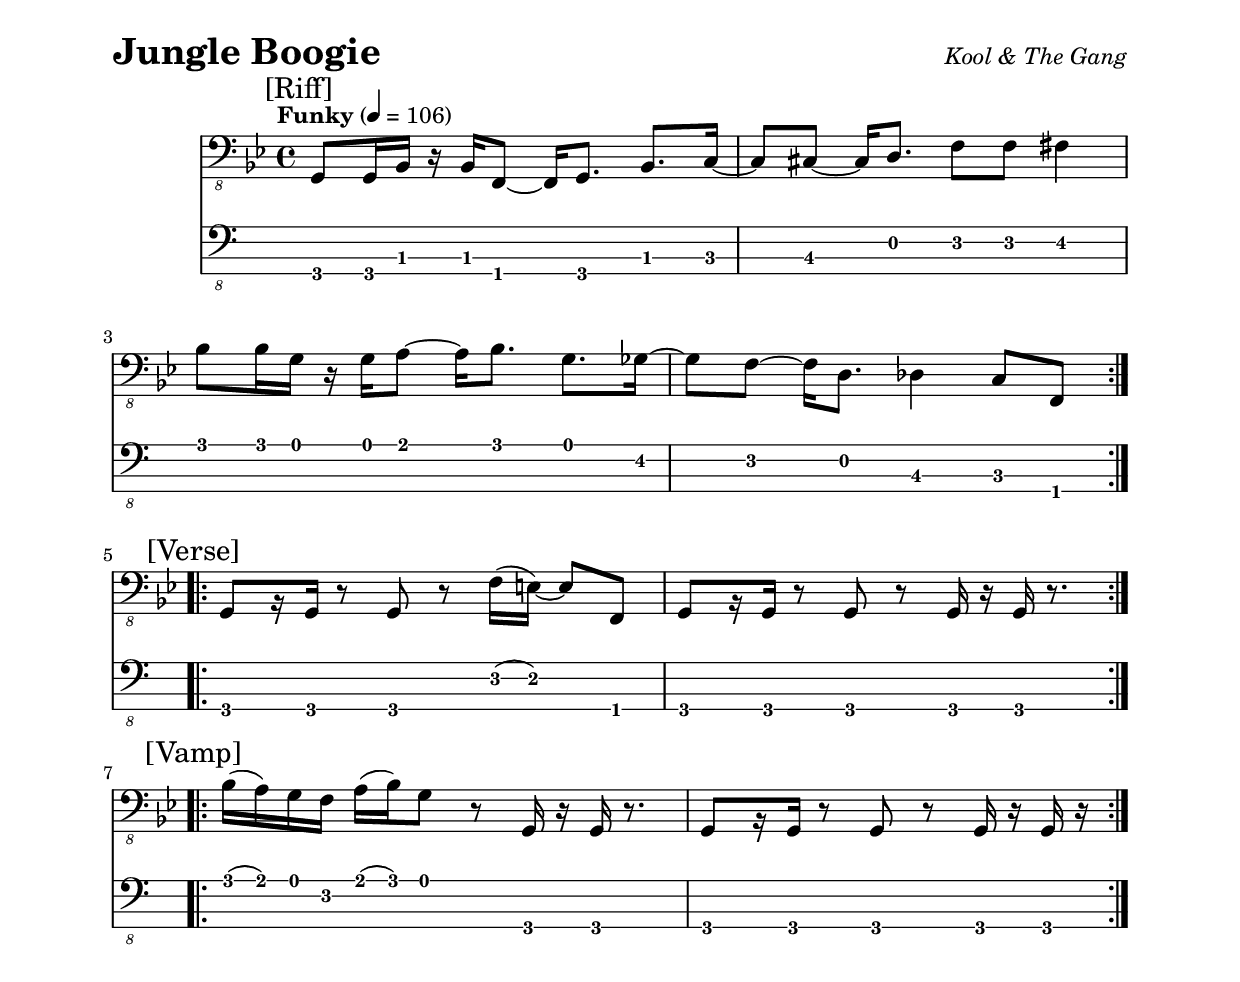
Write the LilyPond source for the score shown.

% LilyBin

\version "2.20.0"
\include "english.ly"

\header {
  piece = \markup { \fontsize #4 \bold "Jungle Boogie" }
  opus = \markup { \italic "Kool & The Gang" }
}

\paper { 
  left-margin = 0.75\in
  right-margin = 0.75\in
  top-margin = 1\in
  bottom-margin = 1\in
}

global = {
  \tempo "Funky" 4 = 106
  \time 4/4
  % \compressFullBarRests
  % \override MultiMeasureRest.expand-limit = #2
}

my_notes = \relative c {
  \clef "bass_8"
  \key bf \major
  
  %% Riff
  \repeat volta 4 {
  \mark \markup { [Riff] }
  g,8 g16 bf16 r16 bf16 f8~ f16 g8. bf8. c16~ | 
  c8 cs8 ~cs16 d8. f8 f8 fs4 |
  \break
  bf8 bf16 g16 r16 g16 a8~ a16 bf8. g8. gf16~ |
  gf8 f8~ f16 d8. df4 c8 f,8 
  \bar ":.|.:" \break
  }
  
  %% Verse
  \repeat volta 4 {
  \mark \markup { [Verse] }
  g8 [r16 g16] r8 g8 r8 f'16 (\tieDown e16~) \tieUp e8 f,8 |
  g8 [r16 g16] r8 g8 r8 g16 r16 g16 r8.
  \bar ":.|.:" \break
  }
  
  %% Vamp
  \repeat volta 4 {
  \mark \markup { [Vamp] }
  bf'16 (a16) g16 f16 a16 (bf16) g8 r8 g,16 r16 g16 r8. |
  g8 [r16 g16] r8 g8 r8 g16 r16 g16 r16 
  \bar ":.|.:" \break
  }
}

my_music = <<
  \new Staff {
    \set Staff.midiInstrument = #"electric bass (finger)"
    \set Staff.midiMinimumVolume = #0.7
    \set Staff.midiMaximumVolume = #0.95
    \global
    \my_notes
  }
  \tag #'scoreOnly
  \new TabStaff
    \with { stringTunings = #bass-tuning } 
  { 
    %%\set TabStaff.minimumFret = #3f
    \set TabStaff.restrainOpenStrings = ##t
    \global
    \my_notes
  }
>>
  
\score {
  \removeWithTag #'midiOnly \my_music
  \layout {
    \context {
      \Score \override StringNumber #'stencil = ##f 
    }
  }
}

\score {
  \removeWithTag #'scoreOnly \unfoldRepeats \my_music
  \midi {}
}
